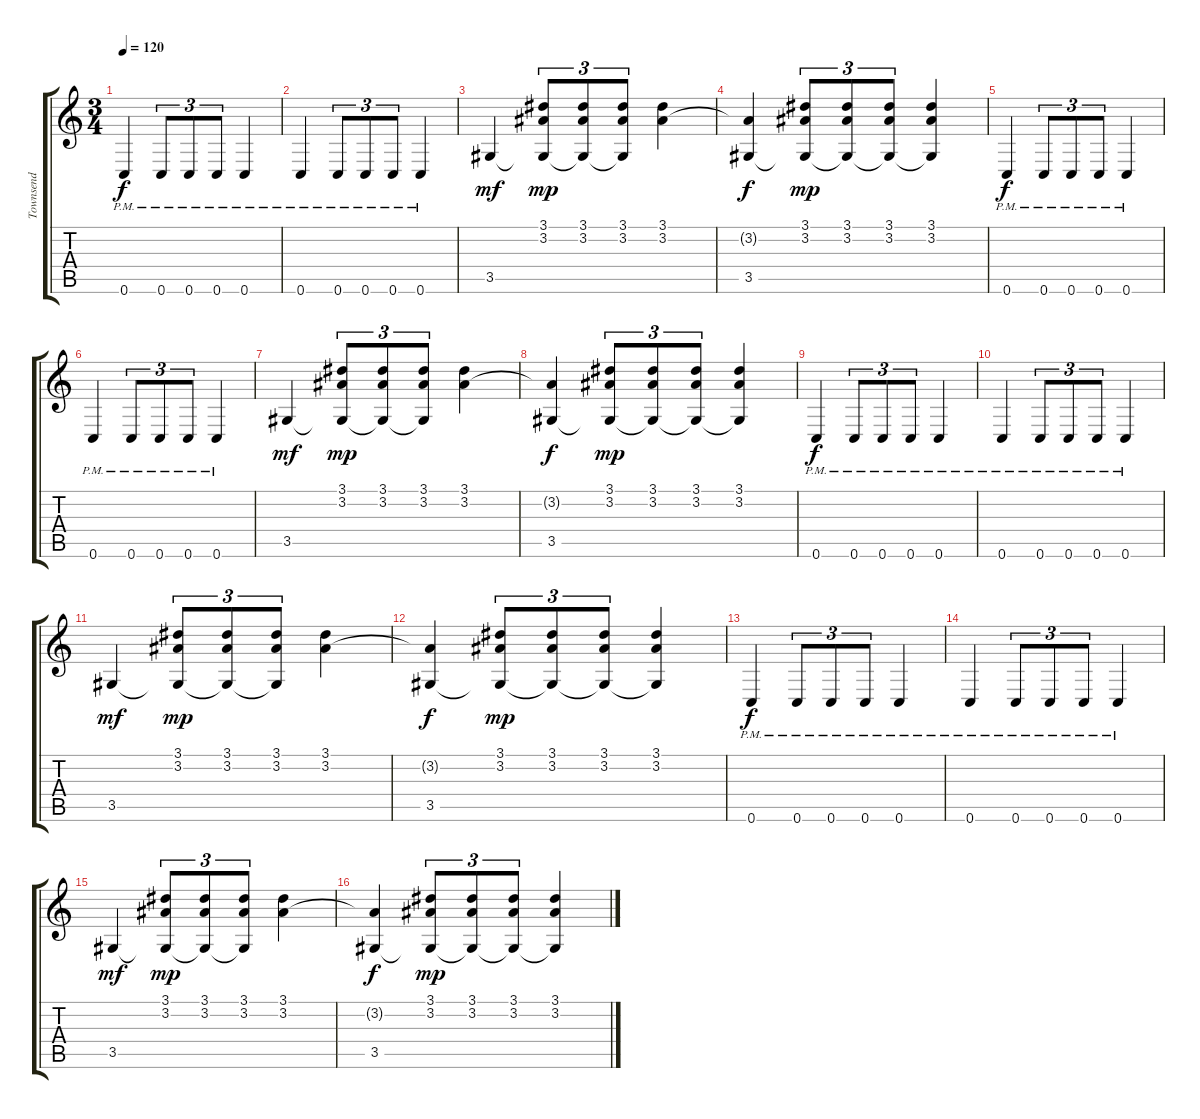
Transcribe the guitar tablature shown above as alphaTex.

\track ("Townsend" "Townsend") {instrument distortionguitar}
\staff {score tabs}
\tuning (C4 G3 Eb3 Bb2 F2 C2) {hide}
\ts (3 4)
\section ("" "")
\tempo 120
\clef g2
\ks c
0.6{pm}.4{dy f} 0.6{pm}.8{tu (3 2)} 0.6{pm}.8{tu (3 2)} 0.6{pm}.8{tu (3 2)} 0.6{pm}.4 |
0.6{pm}.4 0.6{pm}.8{tu (3 2)} 0.6{pm}.8{tu (3 2)} 0.6{pm}.8{tu (3 2)} 0.6{pm}.4 |
3.5.4{dy mf} (3.1 3.2 3.5{t}).8{tu (3 2) dy mp} (3.1 3.2 3.5{t}).8{tu (3 2)} (3.1 3.2 3.5{t}).8{tu (3 2)} (3.1 3.2).4 |
(3.2{t} 3.5).4{dy f} (3.1 3.2 3.5{t}).8{tu (3 2) dy mp} (3.1 3.2 3.5{t}).8{tu (3 2)} (3.1 3.2 3.5{t}).8{tu (3 2)} (3.1 3.2 3.5{t}).4 |
0.6{pm}.4{dy f} 0.6{pm}.8{tu (3 2)} 0.6{pm}.8{tu (3 2)} 0.6{pm}.8{tu (3 2)} 0.6{pm}.4 |
0.6{pm}.4 0.6{pm}.8{tu (3 2)} 0.6{pm}.8{tu (3 2)} 0.6{pm}.8{tu (3 2)} 0.6{pm}.4 |
3.5.4{dy mf} (3.1 3.2 3.5{t}).8{tu (3 2) dy mp} (3.1 3.2 3.5{t}).8{tu (3 2)} (3.1 3.2 3.5{t}).8{tu (3 2)} (3.1 3.2).4 |
(3.2{t} 3.5).4{dy f} (3.1 3.2 3.5{t}).8{tu (3 2) dy mp} (3.1 3.2 3.5{t}).8{tu (3 2)} (3.1 3.2 3.5{t}).8{tu (3 2)} (3.1 3.2 3.5{t}).4 |
0.6{pm}.4{dy f} 0.6{pm}.8{tu (3 2)} 0.6{pm}.8{tu (3 2)} 0.6{pm}.8{tu (3 2)} 0.6{pm}.4 |
0.6{pm}.4 0.6{pm}.8{tu (3 2)} 0.6{pm}.8{tu (3 2)} 0.6{pm}.8{tu (3 2)} 0.6{pm}.4 |
3.5.4{dy mf} (3.1 3.2 3.5{t}).8{tu (3 2) dy mp} (3.1 3.2 3.5{t}).8{tu (3 2)} (3.1 3.2 3.5{t}).8{tu (3 2)} (3.1 3.2).4 |
(3.2{t} 3.5).4{dy f} (3.1 3.2 3.5{t}).8{tu (3 2) dy mp} (3.1 3.2 3.5{t}).8{tu (3 2)} (3.1 3.2 3.5{t}).8{tu (3 2)} (3.1 3.2 3.5{t}).4 |
0.6{pm}.4{dy f} 0.6{pm}.8{tu (3 2)} 0.6{pm}.8{tu (3 2)} 0.6{pm}.8{tu (3 2)} 0.6{pm}.4 |
0.6{pm}.4 0.6{pm}.8{tu (3 2)} 0.6{pm}.8{tu (3 2)} 0.6{pm}.8{tu (3 2)} 0.6{pm}.4 |
3.5.4{dy mf} (3.1 3.2 3.5{t}).8{tu (3 2) dy mp} (3.1 3.2 3.5{t}).8{tu (3 2)} (3.1 3.2 3.5{t}).8{tu (3 2)} (3.1 3.2).4 |
(3.2{t} 3.5).4{dy f} (3.1 3.2 3.5{t}).8{tu (3 2) dy mp} (3.1 3.2 3.5{t}).8{tu (3 2)} (3.1 3.2 3.5{t}).8{tu (3 2)} (3.1 3.2 3.5{t}).4
